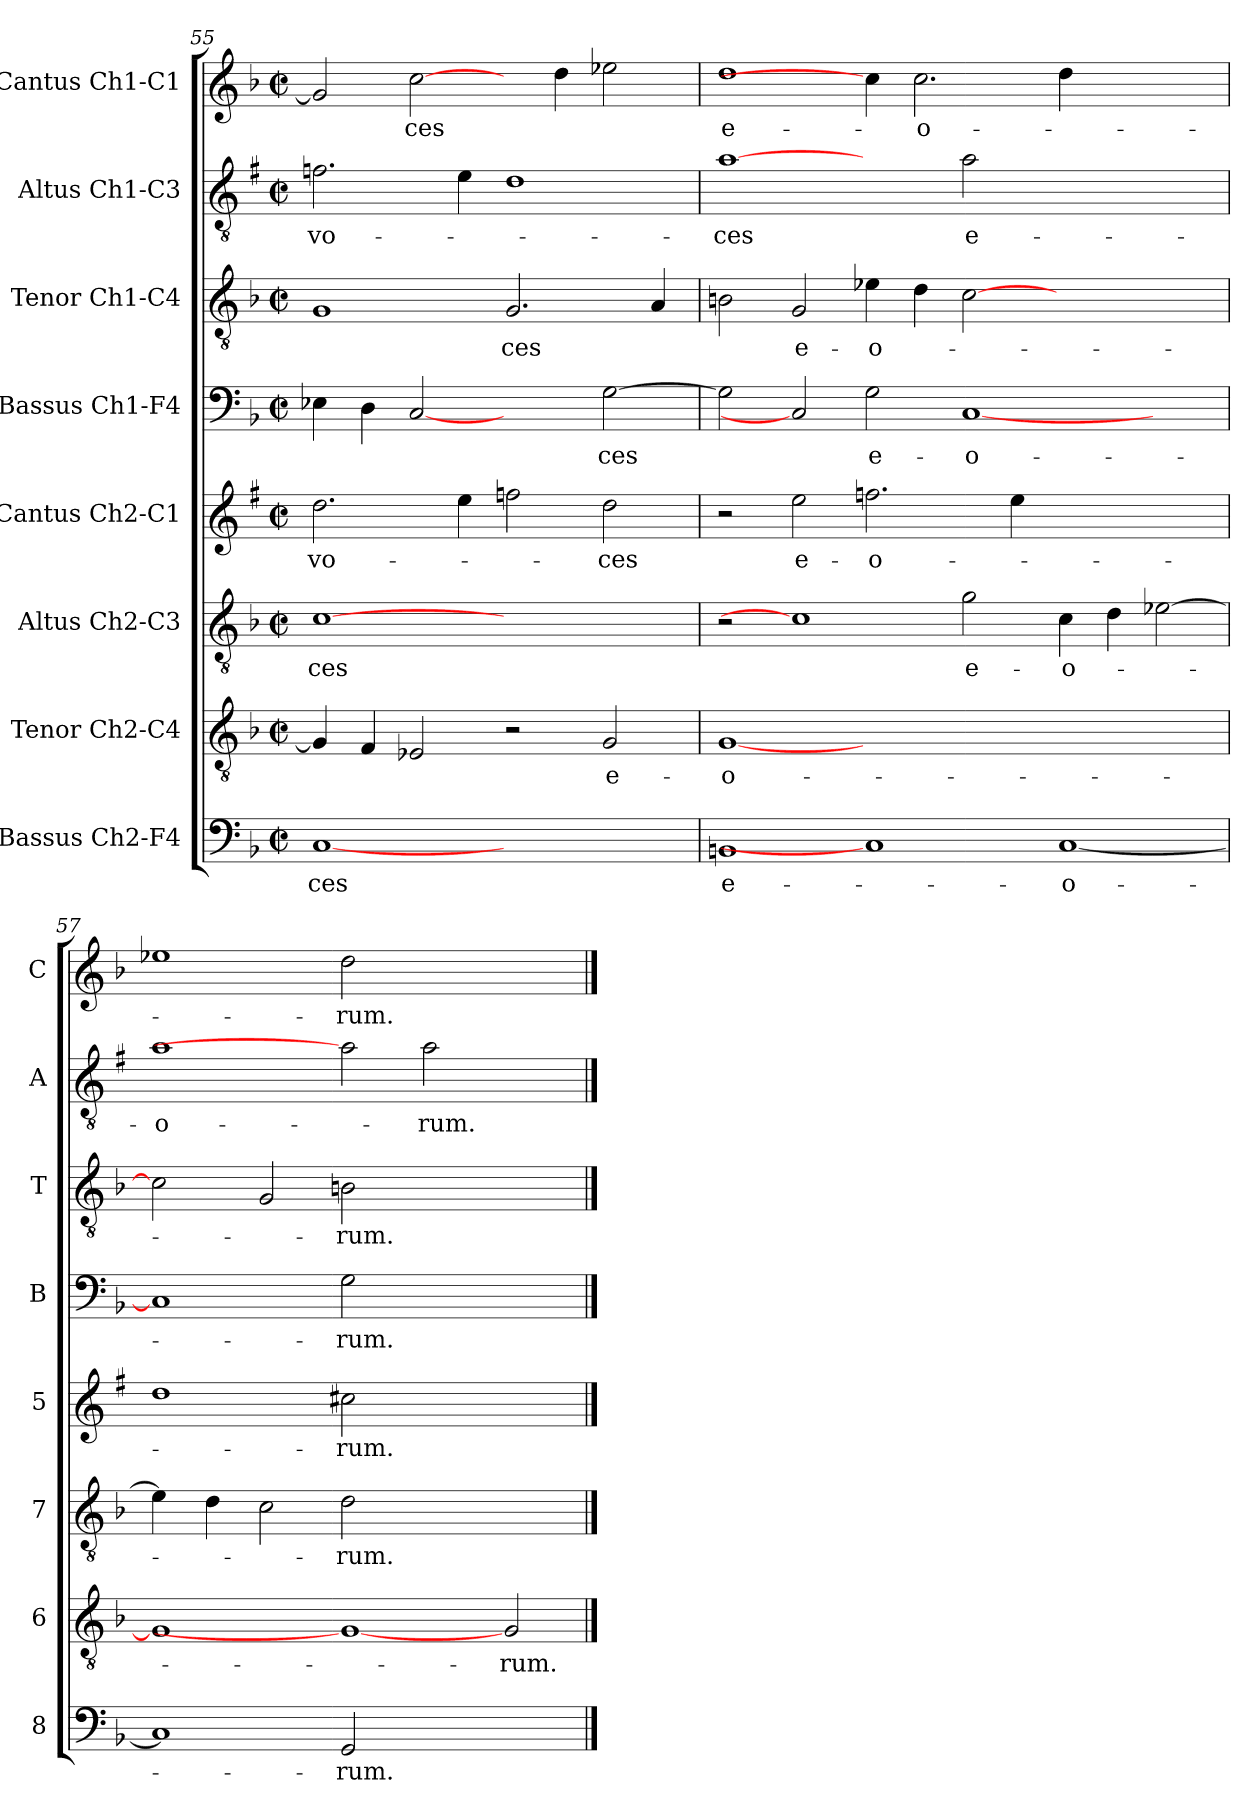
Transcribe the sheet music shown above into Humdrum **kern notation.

**kern	**text	**kern	**text	**kern	**text	**kern	**text	**kern	**text	**kern	**text	**kern	**text	**kern	**text
*part8	*part8	*part7	*part7	*part6	*part6	*part5	*part5	*part4	*part4	*part3	*part3	*part2	*part2	*part1	*part1
*staff8	*staff8	*staff7	*staff7	*staff6	*staff6	*staff5	*staff5	*staff4	*staff4	*staff3	*staff3	*staff2	*staff2	*staff1	*staff1
*I"Bassus Ch2-F4	*	*I"Tenor Ch2-C4	*	*I"Altus Ch2-C3	*	*I"Cantus Ch2-C1	*	*I"Bassus Ch1-F4	*	*I"Tenor Ch1-C4	*	*I"Altus Ch1-C3	*	*I"Cantus Ch1-C1	*
*I'8	*	*I'6	*	*I'7	*	*I'5	*	*I'B	*	*I'T	*	*I'A	*	*I'C	*
*clefF4	*	*clefGv2	*	*clefGv2	*	*clefG2	*	*clefF4	*	*clefGv2	*	*clefGv2	*	*clefG2	*
*	*	*	*	*	*	*ITrd1c2	*	*	*	*	*	*ITrd1c2	*	*	*
*k[b-]	*	*k[b-]	*	*k[b-]	*	*k[b-]	*	*k[b-]	*	*k[b-]	*	*k[b-]	*	*k[b-]	*
*F:	*	*F:	*	*F:	*	*F:	*	*F:	*	*F:	*	*F:	*	*F:	*
*M2/2	*	*M2/2	*	*M2/2	*	*M2/2	*	*M2/2	*	*M2/2	*	*M2/2	*	*M2/2	*
*met(c|)	*	*met(c|)	*	*met(c|)	*	*met(c|)	*	*met(c|)	*	*met(c|)	*	*met(c|)	*	*met(c|)	*
=55	=55	=55	=55	=55	=55	=55	=55	=55	=55	=55	=55	=55	=55	=55	=55
!	!LO:LY:b	!	!	!	!LO:LY:b	!	!LO:LY:b	!	!	!	!	!	!LO:LY:b	!	!
[1C	-ces	4G/]	.	[1c	-ces	2.cc\	vo-	4E-X\	.	1G	.	2.e-X\	vo-	2g/]	.
.	.	4F/	.	.	.	.	.	4D\	.	.	.	.	.	.	.
!	!	!	!	!	!	!	!	!	!	!	!	!	!	!	!LO:LY:b
.	.	2E-X/	.	.	.	.	.	[2C	.	.	.	.	.	[2cc\	-ces
.	.	.	.	.	.	4dd\	.	.	.	.	.	4d\	.	.	.
!	!	!	!	!	!	!	!	!	!	!	!LO:LY:b	!	!	!	!
1ryy	.	2r	.	1ryy	.	2ee-X\	.	2ryy	.	2.G/	-ces	1c	.	4ryy	.
.	.	.	.	.	.	.	.	.	.	.	.	.	.	4dd\	.
!	!	!	!LO:LY:b	!	!	!	!LO:LY:b	!	!LO:LY:b	!	!	!	!	!	!
.	.	2G/	e-	.	.	2cc\	-ces	[2G\	-ces	.	.	.	.	2ee-X\	.
.	.	.	.	.	.	.	.	.	.	4A/	.	.	.	.	.
=56	=56	=56	=56	=56	=56	=56	=56	=56	=56	=56	=56	=56	=56	=56	=56
!	!LO:LY:b	!	!LO:LY:b	!	!	!	!	!	!	!	!	!	!LO:LY:b	!	!LO:LY:b
1BBn	e-	[1G	-o-	2r	.	2r	.	2G\]	.	2Bn\	.	[1g	-ces	1dd	e-
!	!	!	!	!	!	!	!LO:LY:b	!	!	!	!LO:LY:b	!	!	!	!
.	.	.	.	1c]	.	2dd\	e-	2C]	.	2G/	e-	.	.	.	.
!	!	!	!	!	!	!	!LO:LY:b	!	!LO:LY:b	!	!LO:LY:b	!	!	!	!
1C]	.	0ryy	.	.	.	2.ee-X\	-o-	2G\	e-	4e-X\	-o-	2ryy	.	4cc\]	.
!	!	!	!	!	!	!	!	!	!	!	!	!	!	!	!LO:LY:b
.	.	.	.	.	.	.	.	.	.	4d\	.	.	.	2.cc\	-o-
!	!	!	!	!	!LO:LY:b	!	!	!	!LO:LY:b	!	!	!	!LO:LY:b	!	!
.	.	.	.	2g\	e-	.	.	[1C	-o-	[2c\	.	2g\	e-	.	.
.	.	.	.	.	.	4dd\	.	.	.	.	.	.	.	.	.
!	!LO:LY:b	!	!	!	!LO:LY:b	!	!	!	!	!	!	!	!	!	!
[1C	-o-	.	.	4c\	-o-	1ryy	.	.	.	1ryy	.	1ryy	.	4dd\	.
.	.	.	.	4d\	.	.	.	.	.	.	.	.	.	2.ryy	.
.	.	.	.	[2e-X\	.	.	.	2ryy	.	.	.	.	.	.	.
=57	=57	=57	=57	=57	=57	=57	=57	=57	=57	=57	=57	=57	=57	=57	=57
!	!	!	!	!	!	!	!	!	!	!	!	!	!LO:LY:b	!	!
1C]	.	1G]	.	4e-\]	.	1cc	.	1C]	.	2c\]	.	1g	-o-	1ee-X	.
.	.	.	.	4d\	.	.	.	.	.	.	.	.	.	.	.
.	.	.	.	2c\	.	.	.	.	.	2G/	.	.	.	.	.
!	!LO:LY:b	!	!	!	!LO:LY:b	!	!LO:LY:b	!	!LO:LY:b	!	!LO:LY:b	!	!	!	!LO:LY:b
2GG/	-rum.	1G_	.	2d\	-rum.	2bn\	-rum.	2G\	-rum.	2Bn\	-rum.	2g]	.	2dd\	-rum.
!	!	!	!	!	!	!	!	!	!	!	!	!	!LO:LY:b	!	!
1ryy	.	.	.	1ryy	.	1ryy	.	1ryy	.	1ryy	.	2g\	-rum.	1ryy	.
!	!	!	!LO:LY:b	!	!	!	!	!	!	!	!	!	!	!	!
.	.	2G/	-rum.	.	.	.	.	.	.	.	.	2ryy	.	.	.
==	==	==	==	==	==	==	==	==	==	==	==	==	==	==	==
*-	*-	*-	*-	*-	*-	*-	*-	*-	*-	*-	*-	*-	*-	*-	*-
